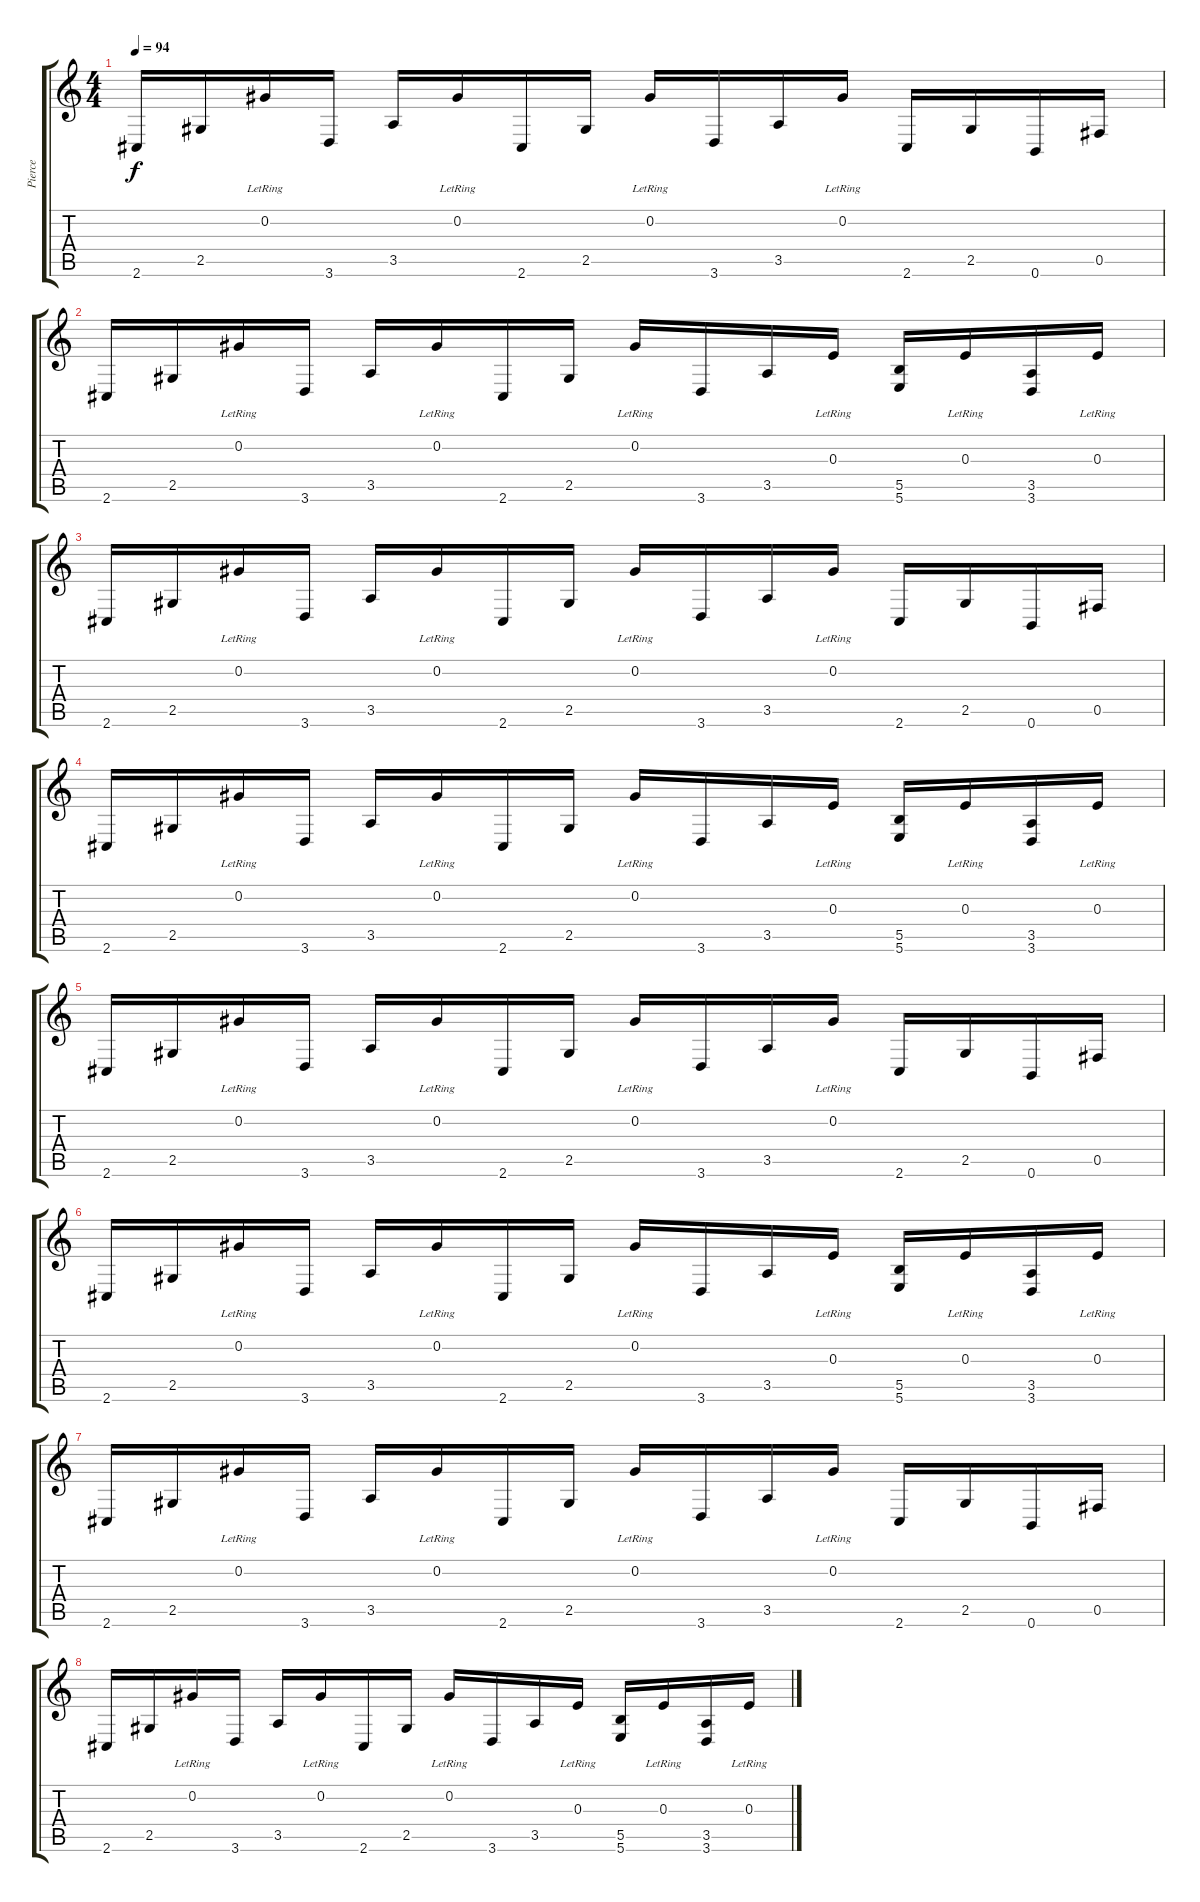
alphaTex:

\track ("Pierce" "Pierce") {instrument distortionguitar}
\staff {score tabs}
\tuning (Db4 Ab3 E3 B2 Gb2 B1) {hide}
\ts (4 4)
\tempo 94
\clef g2
\ks c
2.6.16{dy f instrument electricguitarclean} 2.5.16 0.2{lr}.16 3.6.16 3.5.16 0.2{lr}.16 2.6.16 2.5.16 0.2{lr}.16 3.6.16 3.5.16 0.2{lr}.16 2.6.16 2.5.16 0.6.16 0.5.16 |
2.6.16 2.5.16 0.2{lr}.16 3.6.16 3.5.16 0.2{lr}.16 2.6.16 2.5.16 0.2{lr}.16 3.6.16 3.5.16 0.3{lr}.16 (5.5 5.6).16 0.3{lr}.16 (3.5 3.6).16 0.3{lr}.16 |
2.6.16 2.5.16 0.2{lr}.16 3.6.16 3.5.16 0.2{lr}.16 2.6.16 2.5.16 0.2{lr}.16 3.6.16 3.5.16 0.2{lr}.16 2.6.16 2.5.16 0.6.16 0.5.16 |
2.6.16 2.5.16 0.2{lr}.16 3.6.16 3.5.16 0.2{lr}.16 2.6.16 2.5.16 0.2{lr}.16 3.6.16 3.5.16 0.3{lr}.16 (5.5 5.6).16 0.3{lr}.16 (3.5 3.6).16 0.3{lr}.16 |
2.6.16 2.5.16 0.2{lr}.16 3.6.16 3.5.16 0.2{lr}.16 2.6.16 2.5.16 0.2{lr}.16 3.6.16 3.5.16 0.2{lr}.16 2.6.16 2.5.16 0.6.16 0.5.16 |
2.6.16 2.5.16 0.2{lr}.16 3.6.16 3.5.16 0.2{lr}.16 2.6.16 2.5.16 0.2{lr}.16 3.6.16 3.5.16 0.3{lr}.16 (5.5 5.6).16 0.3{lr}.16 (3.5 3.6).16 0.3{lr}.16 |
2.6.16 2.5.16 0.2{lr}.16 3.6.16 3.5.16 0.2{lr}.16 2.6.16 2.5.16 0.2{lr}.16 3.6.16 3.5.16 0.2{lr}.16 2.6.16 2.5.16 0.6.16 0.5.16 |
2.6.16 2.5.16 0.2{lr}.16 3.6.16 3.5.16 0.2{lr}.16 2.6.16 2.5.16 0.2{lr}.16 3.6.16 3.5.16 0.3{lr}.16 (5.5 5.6).16 0.3{lr}.16 (3.5 3.6).16 0.3{lr}.16
